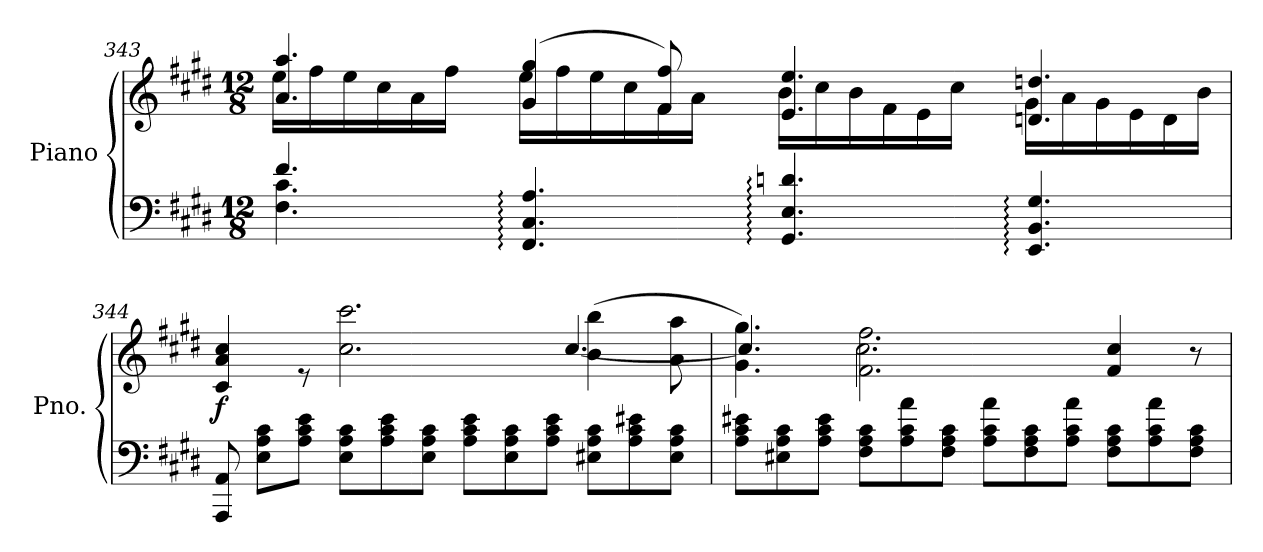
**kern	**kern	**dynam
*part1	*part1	*part1
*staff2	*staff1	*staff1/2
*I"Piano	*	*
*I'Pno.	*	*
*clefF4	*clefG2	*
*k[f#c#g#d#]	*k[f#c#g#d#]	*
*M12/8	*M12/8	*
=343	=343	=343
*^	*^	*
*	*^	*	*	*
4.f#/	4.F#\ 4.c#\	4ryy	4.a/ 4.aa/	16ee\LL	.
.	.	.	.	16ff#\	.
.	.	.	.	16ee\	.
.	.	.	.	16cc#\	.
.	.	16rGGyy	.	16a\	.
.	.	32FF#!LLLyy	.	16ff#\JJ	.
.	.	32C#!JJJyy	.	.	.
4.FF#/: 4.C#/: 4.A/:	4.rEEyy	4A!yy	(4g#/ 4gg#/	16ee\LL	.
.	.	.	.	16ff#\	.
.	.	.	.	16ee\	.
.	.	.	.	16cc#\	.
.	.	16rGGyy	8f#/ 8ff#/)	16f#\	.
.	.	32GG#!LLLyy	.	16a\JJ	.
.	.	32E!JJJyy	.	.	.
4.GG#/: 4.E/: 4.dn/:	4.rEEyy	4d!yy	4.e/ 4.ee/	16b\LL	.
.	.	.	.	16cc#\	.
.	.	.	.	16b\	.
.	.	.	.	16f#\	.
.	.	16rGGyy	.	16e\	.
.	.	32EE!LLLyy	.	16cc#\JJ	.
.	.	32BB!JJJyy	.	.	.
4.EE/: 4.BB/: 4.G#/:	4.rEEyy	4.G#!yy	4.dn/ 4.ddn/	16g#\LL	.
.	.	.	.	16a\	.
.	.	.	.	16g#\	.
.	.	.	.	16e\	.
.	.	.	.	16d\	.
.	.	.	.	16b\JJ	.
*v	*v	*v	*	*	*
!!LO:LB:g=z	!!
=344	=344	=344	=344
!	!	!	!LO:DY:b
8AAA/ 8AA/	4c#/ 4a/ 4cc#/	2.ryy	f
8E\ 8A\ 8c#\L	.	.	.
8A\ 8c#\ 8e\J	8re	.	.
8E\ 8A\ 8c#\L	2.cc#\ 2.ccc#\	.	.
8A\ 8c#\ 8e\	.	.	.
8E\ 8A\ 8c#\J	.	.	.
8A\ 8c#\ 8e\L	.	4.ryy	.
8E\ 8A\ 8c#\	.	.	.
8A\ 8c#\ 8e\J	.	.	.
8E#X\ 8A\ 8c#\L	(>4b\ 4bb\	[4.cc#/	.
8A\ 8c#\ 8e#X\	.	.	.
8E#\ 8A\ 8c#\J	8a\ 8aa\	.	.
=345	=345	=345	=345
8A\ 8c#\ 8e#X\L	4.g#\ 4.gg#\)	4.cc#/]	.
8E#X\ 8A\ 8c#\	.	.	.
8A\ 8c#\ 8e#\J	.	.	.
8F#\ 8A\ 8c#\L	2.f#\ 2.ff#\	2.cc#\	.
8A\ 8c#\ 8a\	.	.	.
8F#\ 8A\ 8c#\J	.	.	.
8A\ 8c#\ 8a\L	.	.	.
8F#\ 8A\ 8c#\	.	.	.
8A\ 8c#\ 8a\J	.	.	.
8F#\ 8A\ 8c#\L	4f#/ 4cc#/	4reyy	.
8A\ 8c#\ 8a\	.	.	.
8F#\ 8A\ 8c#\J	8r	8rffyy	.
*	*v	*v	*
=	=	=
*-	*-	*-
